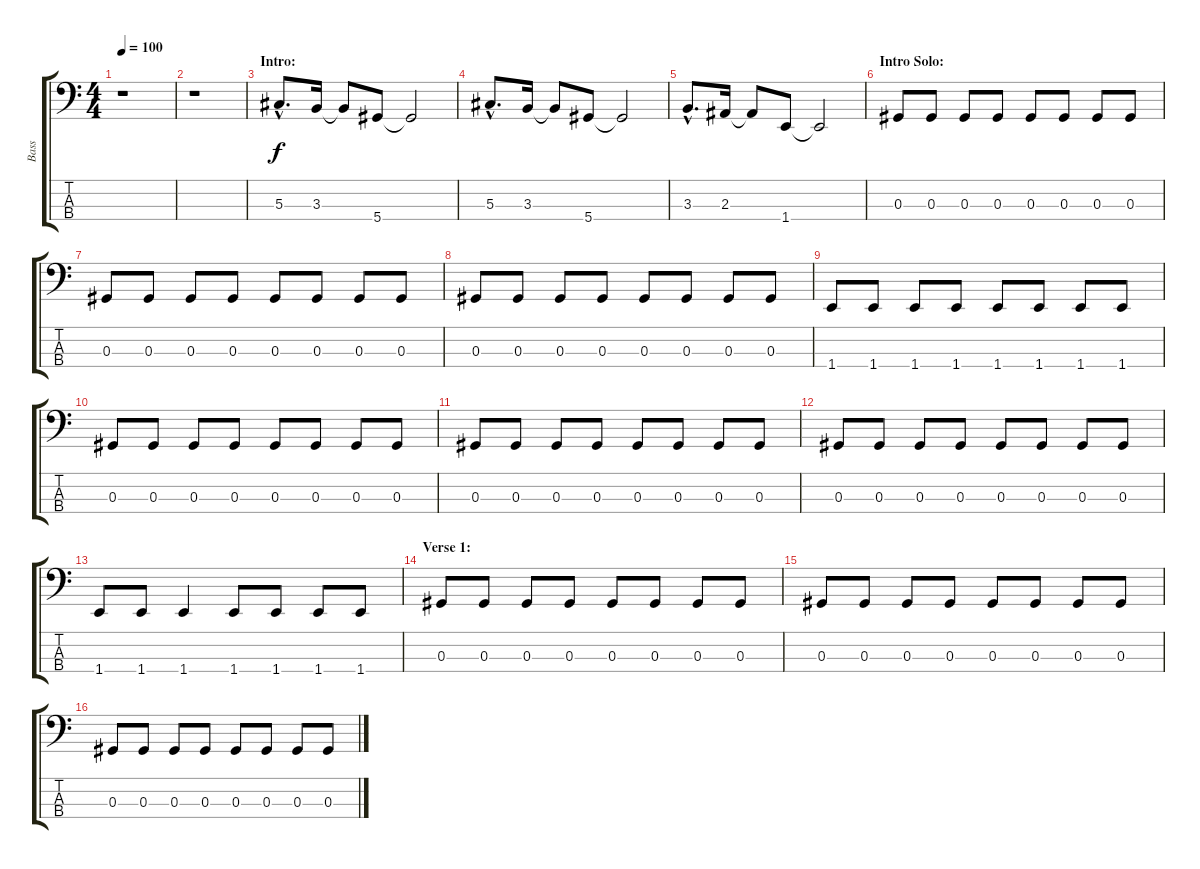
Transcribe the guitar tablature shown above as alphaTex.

\track ("Bass" "Bass") {instrument slapbass2}
\staff {score tabs}
\tuning (Gb2 Db2 Ab1 Eb1) {hide}
\ts (4 4)
\tempo 100
\clef f4
\ks c
r.1{dy f instrument slapbass2} |
r.1 |
\section ("" "Intro:")
5.3{hac}.8{d} 3.3.16 3.3{t}.8 5.4.8 5.4{t}.2 |
5.3{hac}.8{d} 3.3.16 3.3{t}.8 5.4.8 5.4{t}.2 |
3.3{hac}.8{d} 2.3.16 2.3{t}.8 1.4.8 1.4{t}.2 |
\section ("" "Intro Solo:")
0.3.8 0.3.8 0.3.8 0.3.8 0.3.8 0.3.8 0.3.8 0.3.8 |
0.3.8 0.3.8 0.3.8 0.3.8 0.3.8 0.3.8 0.3.8 0.3.8 |
0.3.8 0.3.8 0.3.8 0.3.8 0.3.8 0.3.8 0.3.8 0.3.8 |
1.4.8 1.4.8 1.4.8 1.4.8 1.4.8 1.4.8 1.4.8 1.4.8 |
0.3.8 0.3.8 0.3.8 0.3.8 0.3.8 0.3.8 0.3.8 0.3.8 |
0.3.8 0.3.8 0.3.8 0.3.8 0.3.8 0.3.8 0.3.8 0.3.8 |
0.3.8 0.3.8 0.3.8 0.3.8 0.3.8 0.3.8 0.3.8 0.3.8 |
1.4.8 1.4.8 1.4.4 1.4.8 1.4.8 1.4.8 1.4.8 |
\section ("" "Verse 1:")
0.3.8 0.3.8 0.3.8 0.3.8 0.3.8 0.3.8 0.3.8 0.3.8 |
0.3.8 0.3.8 0.3.8 0.3.8 0.3.8 0.3.8 0.3.8 0.3.8 |
0.3.8 0.3.8 0.3.8 0.3.8 0.3.8 0.3.8 0.3.8 0.3.8
